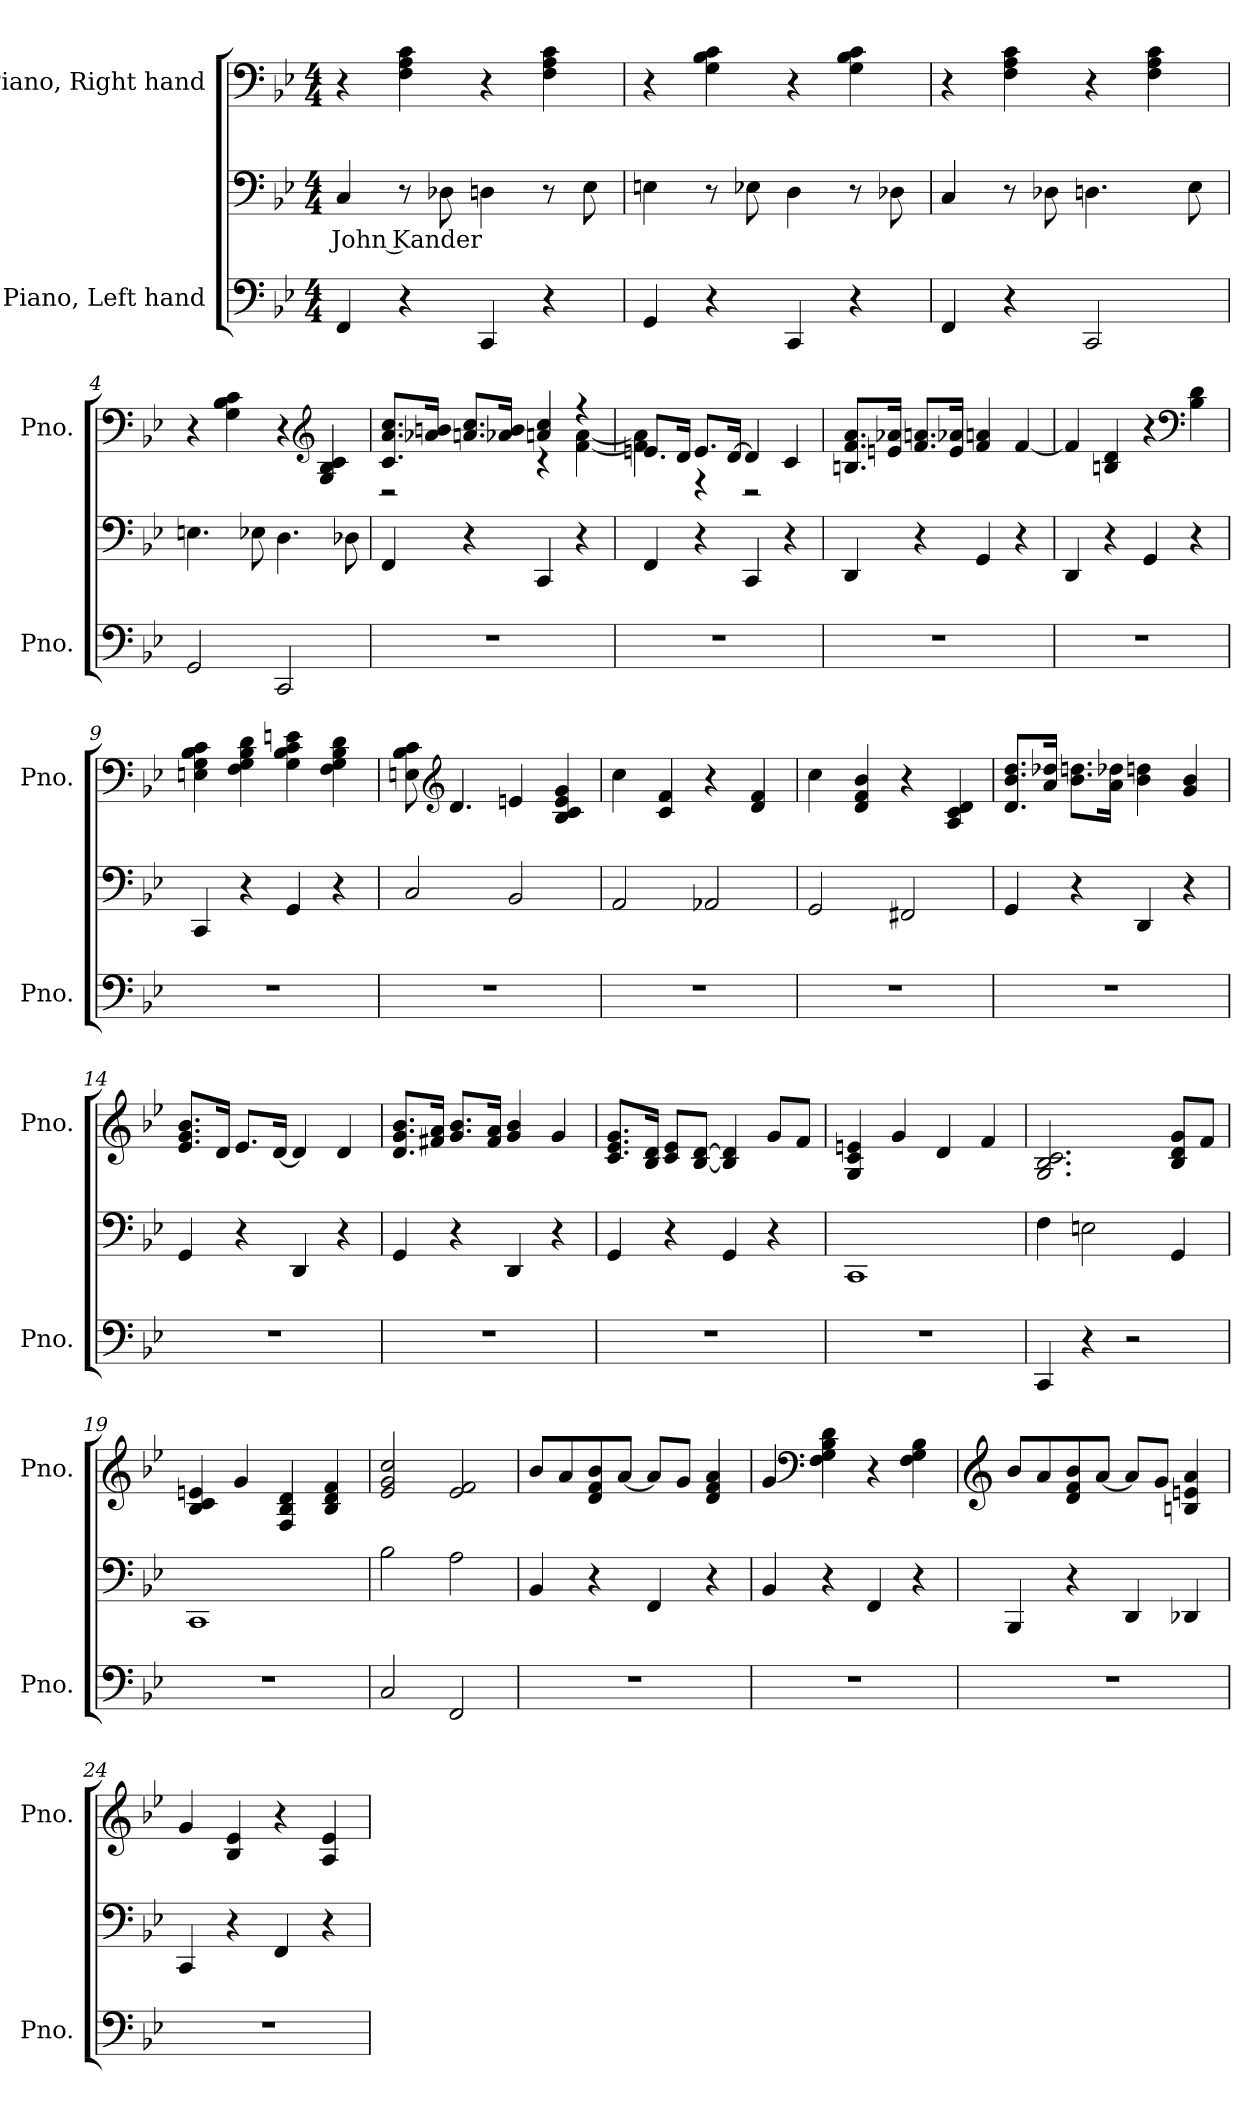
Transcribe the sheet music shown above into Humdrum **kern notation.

**kern	**kern	**text	**kern
*part2	*part2	*part2	*part1
*staff3	*staff2	*staff2	*staff1
*I"Piano, Left hand	*	*	*I"Piano, Right hand
*I'Pno.	*	*	*I'Pno.
*clefF4	*clefF4	*	*clefF4
*k[b-e-]	*k[b-e-]	*	*k[b-e-]
*M4/4	*M4/4	*	*M4/4
*MM120	*MM120	*	*MM120
=1	=1	=1	=1
!	!	!LO:LY:b	!
4FF/	4C/	John Kander	4r
4r	8r	.	4F\ 4A\ 4c\
.	8D-X\	.	.
4CC/	4Dn\	.	4r
4r	8r	.	4F\ 4A\ 4c\
.	8E-\	.	.
=2	=2	=2	=2
4GG/	4En\	.	4r
4r	8r	.	4G\ 4B-\ 4c\
.	8E-X\	.	.
4CC/	4D\	.	4r
4r	8r	.	4G\ 4B-\ 4c\
.	8D-X\	.	.
=3	=3	=3	=3
4FF/	4C/	.	4r
4r	8r	.	4F\ 4A\ 4c\
.	8D-X\	.	.
2CC/	4.Dn\	.	4r
.	.	.	4F\ 4A\ 4c\
.	8E-\	.	.
!!LO:LB:g=z
=4	=4	=4	=4
2GG/	4.En\	.	4r
.	.	.	4G\ 4B-\ 4c\
.	8E-X\	.	.
2CC/	4.D\	.	4r
*	*	*	*clefG2
.	.	.	4G/ 4B-/ 4c/
.	8D-X\	.	.
=5	=5	=5	=5
*	*	*	*^
1r	4FF/	.	8.c/ 8.a/ 8.cc/L	2r
.	.	.	16a-X/ 16bn/Jk	.
.	4r	.	8.an/ 8.cc/L	.
.	.	.	16a-X/ 16b/Jk	.
.	4CC/	.	4an/ 4cc/	4r
.	4r	.	4r	[4f\ [4a\
=6	=6	=6	=6	=6
1r	4FF/	.	8.en/L	4f\] 4a\]
.	.	.	16d/Jk	.
.	4r	.	8.e/L	4r
.	.	.	[16d/Jk	.
.	4CC/	.	4d/]	2r
.	4r	.	4c/	.
*	*	*	*v	*v
=7	=7	=7	=7
1r	4DD/	.	8.Bn/ 8.f/ 8.a/L
.	.	.	16en/ 16a-X/Jk
.	4r	.	8.f/ 8.an/L
.	.	.	16e/ 16a-X/Jk
.	4GG/	.	4f/ 4an/
.	4r	.	[4f/
!!LO:LB:g=z
=8	=8	=8	=8
1r	4DD/	.	4f/]
.	4r	.	4Bn/ 4d/
.	4GG/	.	4r
*	*	*	*clefF4
.	4r	.	4B\ 4d\
=9	=9	=9	=9
1r	4CC/	.	4En\ 4G\ 4B-\ 4c\
.	4r	.	4F\ 4G\ 4B-\ 4d\
.	4GG/	.	4G\ 4B-\ 4c\ 4en\
.	4r	.	4F\ 4G\ 4B-\ 4d\
=10	=10	=10	=10
1r	2C/	.	8En\ 8B-\ 8c\
*	*	*	*clefG2
.	.	.	4.d/
.	2BB-/	.	4en/
.	.	.	4B-/ 4c/ 4e/ 4g/
=11	=11	=11	=11
1r	2AA/	.	4cc\
.	.	.	4c/ 4f/
.	2AA-X/	.	4r
.	.	.	4d/ 4f/
=12	=12	=12	=12
1r	2GG/	.	4cc\
.	.	.	4d/ 4f/ 4b-/
.	2FF#X/	.	4r
.	.	.	4A/ 4c/ 4d/
!!LO:LB:g=z
=13	=13	=13	=13
1r	4GG/	.	8.d/ 8.b-/ 8.dd/L
.	.	.	16a/ 16dd-X/Jk
.	4r	.	8.b-\ 8.ddn\L
.	.	.	16a\ 16dd-X\Jk
.	4DD/	.	4b-\ 4ddn\
.	4r	.	4g/ 4b-/
=14	=14	=14	=14
1r	4GG/	.	8.e-/ 8.g/ 8.b-/L
.	.	.	16d/Jk
.	4r	.	8.e-/L
.	.	.	[16d/Jk
.	4DD/	.	4d/]
.	4r	.	4d/
=15	=15	=15	=15
1r	4GG/	.	8.d/ 8.g/ 8.b-/L
.	.	.	16f#X/ 16a/Jk
.	4r	.	8.g/ 8.b-/L
.	.	.	16f#/ 16a/Jk
.	4DD/	.	4g/ 4b-/
.	4r	.	4g/
=16	=16	=16	=16
1r	4GG/	.	8.c/ 8.e-/ 8.g/L
.	.	.	16B-/ 16d/Jk
.	4r	.	8c/ 8e-/L
.	.	.	[8B-/ [8d/J
.	4GG/	.	4B-/] 4d/]
.	4r	.	8g/L
.	.	.	8f/J
=17	=17	=17	=17
1r	1CC	.	4G/ 4c/ 4en/
.	.	.	4g/
.	.	.	4d/
.	.	.	4f/
!!LO:PB:g=z
=18	=18	=18	=18
4CC/	4F\	.	2.G/ 2.B-/ 2.c/
4r	2En\	.	.
2r	.	.	.
.	4GG/	.	8B-/ 8d/ 8g/L
.	.	.	8f/J
=19	=19	=19	=19
1r	1CC	.	4B-/ 4c/ 4en/
.	.	.	4g/
.	.	.	4F/ 4B-/ 4d/
.	.	.	4B-/ 4d/ 4f/
=20	=20	=20	=20
2C/	2B-\	.	2e-/ 2g/ 2cc/
2FF/	2A\	.	2e-/ 2f/
=21	=21	=21	=21
1r	4BB-/	.	8b-/L
.	.	.	8a/
.	4r	.	8d/ 8f/ 8b-/
.	.	.	[8a/J
.	4FF/	.	8a/L]
.	.	.	8g/J
.	4r	.	4d/ 4f/ 4a/
=22	=22	=22	=22
1r	4BB-/	.	4g/
*	*	*	*clefF4
.	4r	.	4F\ 4G\ 4B-\ 4d\
.	4FF/	.	4r
.	4r	.	4F\ 4G\ 4B-\
=23	=23	=23	=23
*	*	*	*clefG2
1r	4BBB-/	.	8b-/L
.	.	.	8a/
.	4r	.	8d/ 8f/ 8b-/
.	.	.	[8a/J
.	4DD/	.	8a/L]
.	.	.	8g/J
.	4DD-X/	.	4Bn/ 4en/ 4a/
!!LO:LB:g=z
=24	=24	=24	=24
1r	4CC/	.	4g/
.	4r	.	4B-/ 4e-/
.	4FF/	.	4r
.	4r	.	4A/ 4e-/
=	=	=	=
*-	*-	*-	*-
